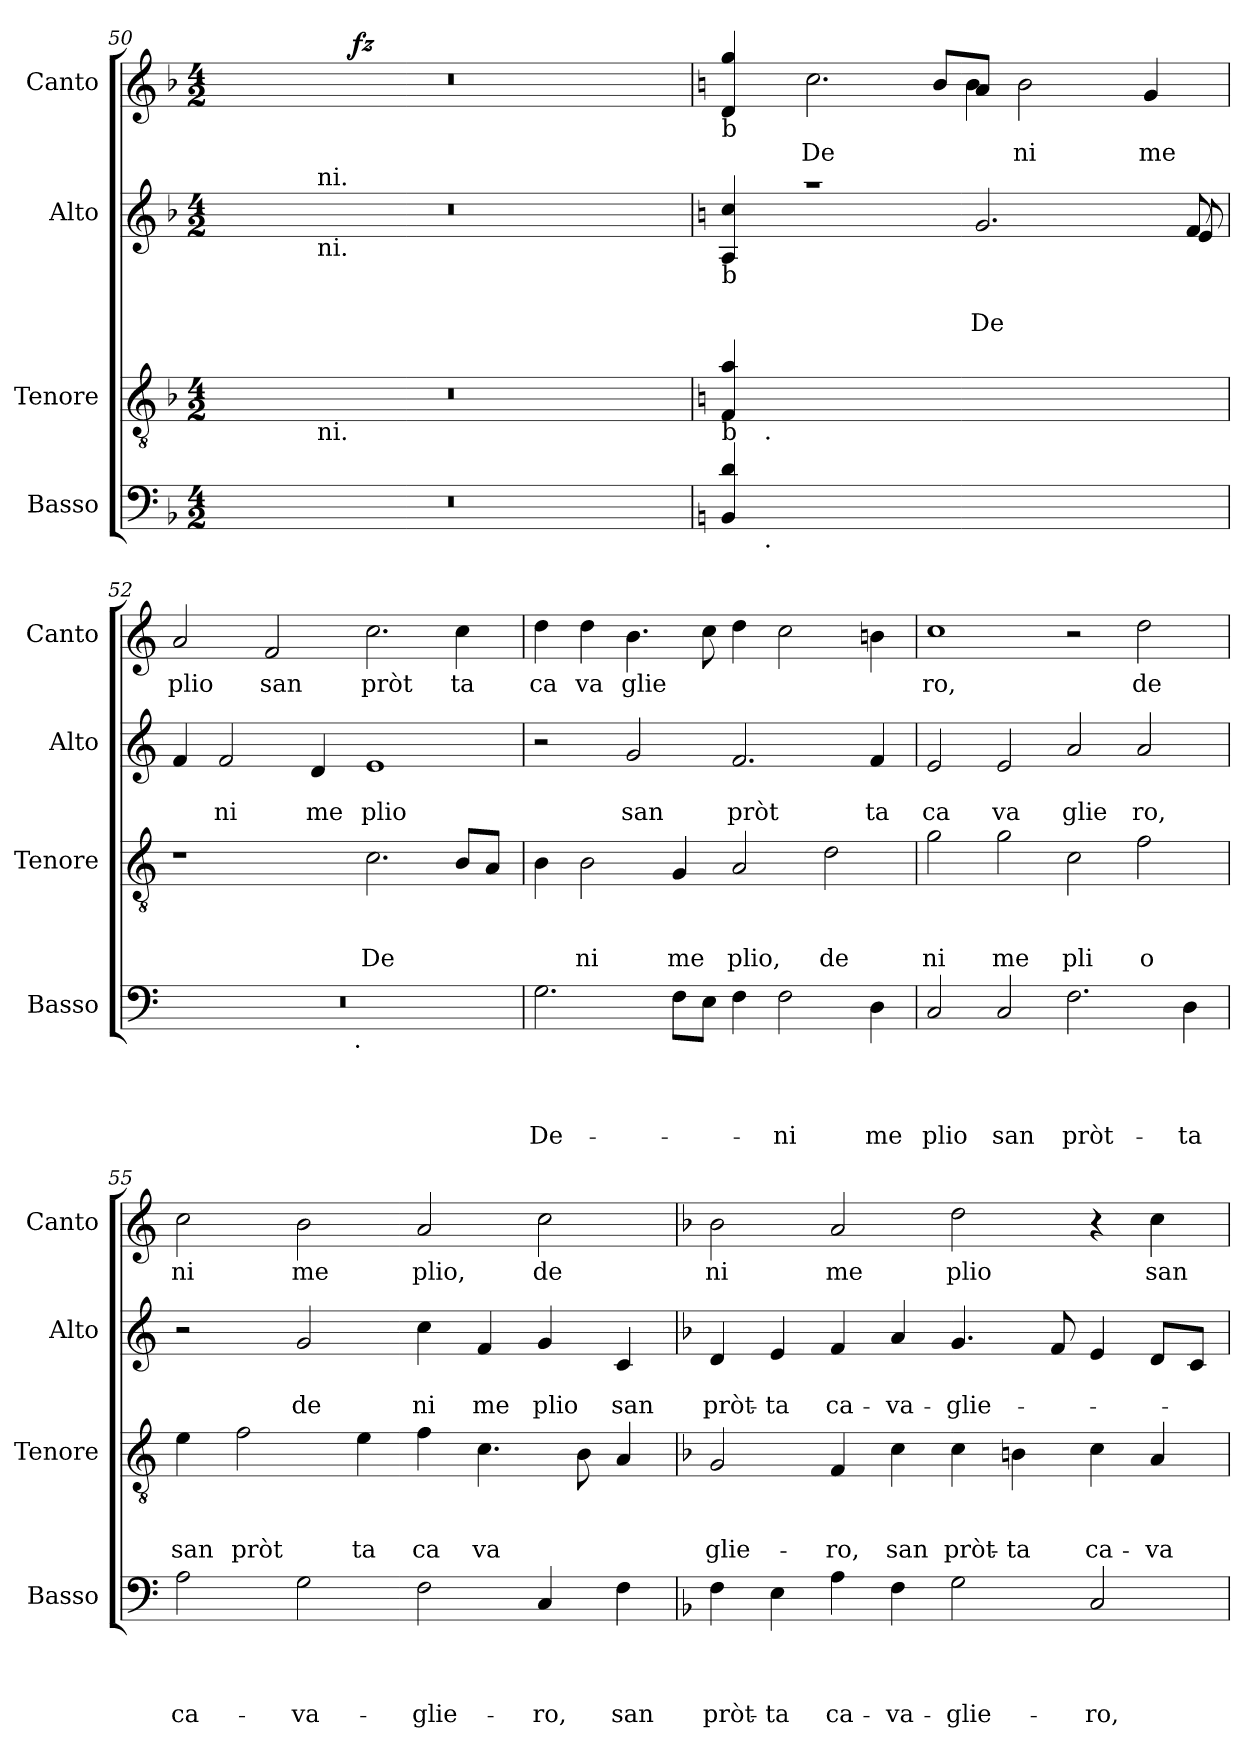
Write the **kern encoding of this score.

**kern	**text	**text	**text	**text	**kern	**text	**text	**text	**dynam	**kern	**text	**text	**kern	**text	**dynam
*part4	*part4	*part4	*part4	*part4	*part3	*part3	*part3	*part3	*part3	*part2	*part2	*part2	*part1	*part1	*part1
*staff4	*staff4	*staff4	*staff4	*staff4	*staff3	*staff3	*staff3	*staff3	*staff3	*staff2	*staff2	*staff2	*staff1	*staff1	*staff1
*I"Basso	*	*	*	*	*I"Tenore	*	*	*	*	*I"Alto	*	*	*I"Canto	*	*
*I'Basso	*	*	*	*	*I'Tenore	*	*	*	*	*I'Alto	*	*	*I'Canto	*	*
*clefF4	*	*	*	*	*clefGv2	*	*	*	*	*clefG2	*	*	*clefG2	*	*
*k[b-]	*	*	*	*	*k[b-]	*	*	*	*	*k[b-]	*	*	*k[b-]	*	*
*F:	*	*	*	*	*F:	*	*	*	*	*F:	*	*	*F:	*	*
*M4/2	*	*	*	*	*M4/2	*	*	*	*	*M4/2	*	*	*M4/2	*	*
=50	=50	=50	=50	=50	=50	=50	=50	=50	=50	=50	=50	=50	=50	=50	=50
*	*	*	*	*	*^	*	*	*	*	*^	*	*	*^	*	*
*	*	*	*	*	*	*^	*	*	*	*	*	*	*	*	*	*	*	*
0r	.	.	.	.	0r	4ryy	4ryy	.	.	.	.	0r	4ryy	.	.	0r	4ryy	.	.
.	.	.	.	.	.	8ryy	16.ryy	.	.	.	.	.	16.ryy	.	.	.	8ryy	.	.
!	!	!	!	!	!	!	!	!	!	!	!	!	!LO:TX:b:t=ni.	!	!	!	!	!	!
!	!	!	!	!	!	!	!	!	!	!	!	!	!LO:TX:a:t=ni.	!	!	!	!	!	!
!	!	!	!	!	!	!	!LO:TX:b:t=ni.	!	!	!	!	!	!	!	!	!	!	!	!
.	.	.	.	.	.	.	1ryy	.	.	.	.	.	1ryy	.	.	.	.	.	.
.	.	.	.	.	.	32ryy	.	.	.	.	.	.	.	.	.	.	32ryy	.	.
!	!	!	!	!	!	!	!	!	!	!	!LO:DY:a	!	!	!	!	!	!	!	!
!	!	!	!	!	!	!	!	!	!	!	!LO:DY:n=1:b	!	!	!	!	!	!	!	!
!	!	!	!	!	!	!	!	!	!	!	!LO:DY:n=2:b	!	!	!	!	!	!	!	!LO:DY:b
.	.	.	.	.	.	1ryy	.	.	.	.	fz fz ffff	.	.	.	.	.	1ryy	.	fz
.	.	.	.	.	.	.	2ryy	.	.	.	.	.	2ryy	.	.	.	.	.	.
.	.	.	.	.	.	2ryy	.	.	.	.	.	.	.	.	.	.	2ryy	.	.
.	.	.	.	.	.	.	8ryy	.	.	.	.	.	8ryy	.	.	.	.	.	.
.	.	.	.	.	.	16.ryy	.	.	.	.	.	.	.	.	.	.	16.ryy	.	.
.	.	.	.	.	.	.	32ryy	.	.	.	.	.	32ryy	.	.	.	.	.	.
*	*	*	*	*	*v	*v	*v	*	*	*	*	*	*	*	*	*	*	*	*
*	*	*	*	*	*	*	*	*	*	*v	*v	*	*	*	*	*	*
!!LO:PB:g=z	!!
=51!	=51!	=51!	=51!	=51!	=51!	=51!	=51!	=51!	=51!	=51!	=51!	=51!	=51!	=51!	=51!	=51!
*k[]	*	*	*	*	*k[]	*	*	*	*	*k[]	*	*	*k[]	*	*	*
*C:	*	*	*	*	*C:	*	*	*	*	*C:	*	*	*C:	*	*	*
*	*	*	*	*	*^	*	*	*	*	*^	*	*	*	*	*	*
*	*	*	*	*	*	*^	*	*	*	*	*	*^	*	*	*	*	*	*
!	!	!	!	!	!	!	!	!	!	!	!	!	!	!	!	!	!LO:TX:b:t=b	!	!	!
!	!	!	!	!	!	!	!	!	!	!	!	!LO:TX:b:t=b	!	!	!	!	!	!	!	!
!	!	!	!	!	!LO:TX:b:t=b	!	!	!	!	!	!	!	!	!	!	!	!	!	!	!
!LO:TX:b:t=b	!	!	!	!	!	!	!	!	!	!	!	!	!	!	!	!	!	!	!	!
*^	*	*	*	*	*	*v	*v	*	*	*	*	*	*	*	*	*	*	*	*	*
4BB/ 4d/	8ryy	.	.	.	.	4F/ 4a/	8ryy	.	.	.	.	4A/ 4cc/	1ryy	1...ryy	.	.	4d/ 4gg/	1ryy	.	.
!	!	!	!	!	!	!	!LO:TX:b:t=.	!	!	!	!	!	!	!	!	!	!	!	!	!
!	!LO:TX:b:t=.	!	!	!	!	!	!	!	!	!	!	!	!	!	!	!	!	!	!	!
.	1...ryy	.	.	.	.	.	1...ryy	.	.	.	.	.	.	.	.	.	.	.	.	.
!	!	!	!	!	!	!	!	!	!	!	!	!	!	!	!	!	!	!	!LO:LY:b	!
1..ryy	.	.	.	.	.	1..ryy	.	.	.	.	.	1raa	.	.	.	.	2.cc\	.	-De	.
.	.	.	.	.	.	.	.	.	.	.	.	.	8ryy	.	.	.	8b/L	8ryy	.	.
!	!	!	!	!	!	!	!	!	!	!	!	!	!	!	!	!LO:LY:b	!	!	!	!
.	.	.	.	.	.	.	.	.	.	.	.	.	2.g/	.	.	De	8a/J	4b\	.	.
!	!	!	!	!	!	!	!	!	!	!	!	!	!	!	!	!	!	!	!LO:LY:b	!
.	.	.	.	.	.	.	.	.	.	.	.	2.ryy	.	.	.	.	2b\	.	ni	.
.	.	.	.	.	.	.	.	.	.	.	.	.	.	.	.	.	.	2ryy	.	.
!	!	!	!	!	!	!	!	!	!	!	!	!	!	!	!	!	!	!	!LO:LY:b	!
.	.	.	.	.	.	.	.	.	.	.	.	.	.	.	.	.	4g/	.	me	.
.	.	.	.	.	.	.	.	.	.	.	.	.	8f/	8e/	.	.	.	8ryy	.	.
=52	=52	=52	=52	=52	=52	=52	=52	=52	=52	=52	=52	=52	=52	=52	=52	=52	=52	=52	=52	=52
!	!	!	!	!	!	!	!	!	!	!	!	!	!	!	!	!	!	!	!LO:LY:b	!
*	*	*	*	*	*	*v	*v	*	*	*	*	*	*	*	*	*	*v	*v	*	*
*	*	*	*	*	*	*	*	*	*	*	*v	*v	*v	*	*	*	*	*
0r	2ryy	.	.	.	.	1r	.	.	.	.	4f/	.	.	2a/	plio	.
!	!	!	!	!	!	!	!	!	!	!	!	!	!LO:LY:b	!	!	!
.	.	.	.	.	.	.	.	.	.	.	2f/	.	ni	.	.	.
!	!	!	!	!	!	!	!	!	!	!	!	!	!	!	!LO:LY:b	!
.	4...ryy	.	.	.	.	.	.	.	.	.	.	.	.	2f/	san	.
!	!	!	!	!	!	!	!	!	!	!	!	!	!LO:LY:b	!	!	!
.	.	.	.	.	.	.	.	.	.	.	4d/	.	me	.	.	.
!	!LO:TX:b:t=.	!	!	!	!	!	!	!	!	!	!	!	!	!	!	!
.	1ryy	.	.	.	.	.	.	.	.	.	.	.	.	.	.	.
!	!	!	!	!	!	!	!	!	!LO:LY:b	!	!	!	!LO:LY:b	!	!LO:LY:b	!
.	.	.	.	.	.	2.c\	.	.	-De	.	1e	.	plio	2.cc\	pròt	.
!	!	!	!	!	!	!	!	!	!	!	!	!	!	!	!LO:LY:b	!
.	.	.	.	.	.	8B/L	.	.	.	.	.	.	.	4cc\	ta	.
.	.	.	.	.	.	8A/J	.	.	.	.	.	.	.	.	.	.
.	32ryy	.	.	.	.	.	.	.	.	.	.	.	.	.	.	.
=53	=53	=53	=53	=53	=53	=53	=53	=53	=53	=53	=53	=53	=53	=53	=53	=53
!	!	!	!	!	!LO:LY:b	!	!	!	!	!	!	!	!	!	!LO:LY:b	!
*v	*v	*	*	*	*	*	*	*	*	*	*	*	*	*	*	*
2.G\	.	.	.	De-	4B\	.	.	.	.	2r	.	.	4dd\	ca	.
!	!	!	!	!	!	!	!	!LO:LY:b	!	!	!	!	!	!LO:LY:b	!
.	.	.	.	.	2B\	.	.	ni	.	.	.	.	4dd\	va	.
!	!	!	!	!	!	!	!	!	!	!	!	!LO:LY:b	!	!LO:LY:b	!
.	.	.	.	.	.	.	.	.	.	2g/	.	san	4.b\	glie	.
!	!	!	!	!	!	!	!	!LO:LY:b	!	!	!	!	!	!	!
8F\L	.	.	.	.	4G/	.	.	me	.	.	.	.	.	.	.
8E\J	.	.	.	.	.	.	.	.	.	.	.	.	8cc\	.	.
!	!	!	!	!	!	!	!	!LO:LY:b	!	!	!	!LO:LY:b	!	!	!
4F\	.	.	.	.	2A/	.	.	plio,	.	2.f/	.	pròt	4dd\	.	.
!	!	!	!	!LO:LY:b	!	!	!	!	!	!	!	!	!	!	!
2F\	.	.	.	-ni	.	.	.	.	.	.	.	.	2cc\	.	.
!	!	!	!	!	!	!	!	!LO:LY:b	!	!	!	!	!	!	!
.	.	.	.	.	2d\	.	.	de	.	.	.	.	.	.	.
!	!	!	!	!LO:LY:b	!	!	!	!	!	!	!	!LO:LY:b	!	!	!
4D\	.	.	.	me	.	.	.	.	.	4f/	.	ta	4bn\	.	.
=54	=54	=54	=54	=54	=54	=54	=54	=54	=54	=54	=54	=54	=54	=54	=54
!	!	!	!	!LO:LY:b	!	!	!	!LO:LY:b	!	!	!	!LO:LY:b	!	!LO:LY:b	!
2C/	.	.	.	plio	2g\	.	.	ni	.	2e/	.	ca	1cc	ro,	.
!	!	!	!	!LO:LY:b	!	!	!	!LO:LY:b	!	!	!	!LO:LY:b	!	!	!
2C/	.	.	.	san	2g\	.	.	me	.	2e/	.	va	.	.	.
!	!	!	!	!LO:LY:b	!	!	!	!LO:LY:b	!	!	!	!LO:LY:b	!	!	!
2.F\	.	.	.	pròt-	2c\	.	.	pli	.	2a/	.	glie	2r	.	.
!	!	!	!	!	!	!	!	!LO:LY:b	!	!	!	!LO:LY:b	!	!LO:LY:b	!
.	.	.	.	.	2f\	.	.	o	.	2a/	.	ro,	2dd\	de	.
!	!	!	!	!LO:LY:b	!	!	!	!	!	!	!	!	!	!	!
4D\	.	.	.	-ta	.	.	.	.	.	.	.	.	.	.	.
=55	=55	=55	=55	=55	=55	=55	=55	=55	=55	=55	=55	=55	=55	=55	=55
!	!	!	!	!LO:LY:b	!	!	!	!LO:LY:b	!	!	!	!	!	!LO:LY:b	!
2A\	.	.	.	ca-	4e\	.	.	san	.	2r	.	.	2cc>\	ni	.
!	!	!	!	!	!	!	!	!LO:LY:b	!	!	!	!	!	!	!
.	.	.	.	.	2f\	.	.	pròt	.	.	.	.	.	.	.
!	!	!	!	!LO:LY:b	!	!	!	!	!	!	!	!LO:LY:b	!	!LO:LY:b	!
2G\	.	.	.	-va-	.	.	.	.	.	2g/	.	de	2b\	me	.
!	!	!	!	!	!	!	!	!LO:LY:b	!	!	!	!	!	!	!
.	.	.	.	.	4e\	.	.	ta	.	.	.	.	.	.	.
!	!	!	!	!LO:LY:b	!	!	!	!LO:LY:b	!	!	!	!LO:LY:b	!	!LO:LY:b	!
2F\	.	.	.	-glie-	4f\	.	.	ca	.	4cc\	.	ni	2a/	plio,	.
!	!	!	!	!	!	!	!	!LO:LY:b	!	!	!	!LO:LY:b	!	!	!
.	.	.	.	.	4.c\	.	.	va	.	4f/	.	me	.	.	.
!	!	!	!	!LO:LY:b	!	!	!	!	!	!	!	!LO:LY:b	!	!LO:LY:b	!
4C/	.	.	.	-ro,	.	.	.	.	.	4g/	.	plio	2cc\	de	.
.	.	.	.	.	8B\	.	.	.	.	.	.	.	.	.	.
!	!	!	!	!LO:LY:b	!	!	!	!	!	!	!	!LO:LY:b	!	!	!
4F\	.	.	.	san	4A/	.	.	.	.	4c/	.	san	.	.	.
!!LO:LB:g=z
=56	=56	=56	=56	=56	=56	=56	=56	=56	=56	=56	=56	=56	=56	=56	=56
*k[b-]	*	*	*	*	*k[b-]	*	*	*	*	*k[b-]	*	*	*k[b-]	*	*
*F:	*	*	*	*	*F:	*	*	*	*	*F:	*	*	*F:	*	*
!	!	!	!	!LO:LY:b	!	!	!	!LO:LY:b	!	!	!	!LO:LY:b	!	!LO:LY:b	!
4F\	.	.	.	pròt-	2G/	.	.	glie-	.	4d/	.	pròt-	2b-\	ni	.
!	!	!	!	!LO:LY:b	!	!	!	!	!	!	!	!LO:LY:b	!	!	!
4E\	.	.	.	-ta	.	.	.	.	.	4e/	.	-ta	.	.	.
!	!	!	!	!LO:LY:b	!	!	!	!LO:LY:b	!	!	!	!LO:LY:b	!	!LO:LY:b	!
4A\	.	.	.	ca-	4F/	.	.	-ro,	.	4f/	.	ca-	2a/	me	.
!	!	!	!	!LO:LY:b	!	!	!	!LO:LY:b	!	!	!	!LO:LY:b	!	!	!
4F\	.	.	.	-va-	4c\	.	.	san	.	4a/	.	-va-	.	.	.
!	!	!	!	!LO:LY:b	!	!	!	!LO:LY:b	!	!	!	!LO:LY:b	!	!LO:LY:b	!
2G\	.	.	.	-glie-	4c\	.	.	pròt-	.	4.g/	.	-glie-	2dd\	plio	.
!	!	!	!	!	!	!	!	!LO:LY:b	!	!	!	!	!	!	!
.	.	.	.	.	4Bn\	.	.	-ta	.	.	.	.	.	.	.
.	.	.	.	.	.	.	.	.	.	8f/	.	.	.	.	.
!	!	!	!	!LO:LY:b	!	!	!	!LO:LY:b	!	!	!	!	!	!	!
2C/	.	.	.	-ro,	4c\	.	.	ca-	.	4e/	.	.	4r	.	.
!	!	!	!	!	!	!	!	!LO:LY:b	!	!	!	!	!	!LO:LY:b	!
.	.	.	.	.	4A/	.	.	-va-	.	8d/L	.	.	4cc\	san	.
.	.	.	.	.	.	.	.	.	.	8c/J	.	.	.	.	.
=	=	=	=	=	=	=	=	=	=	=	=	=	=	=	=
*-	*-	*-	*-	*-	*-	*-	*-	*-	*-	*-	*-	*-	*-	*-	*-
